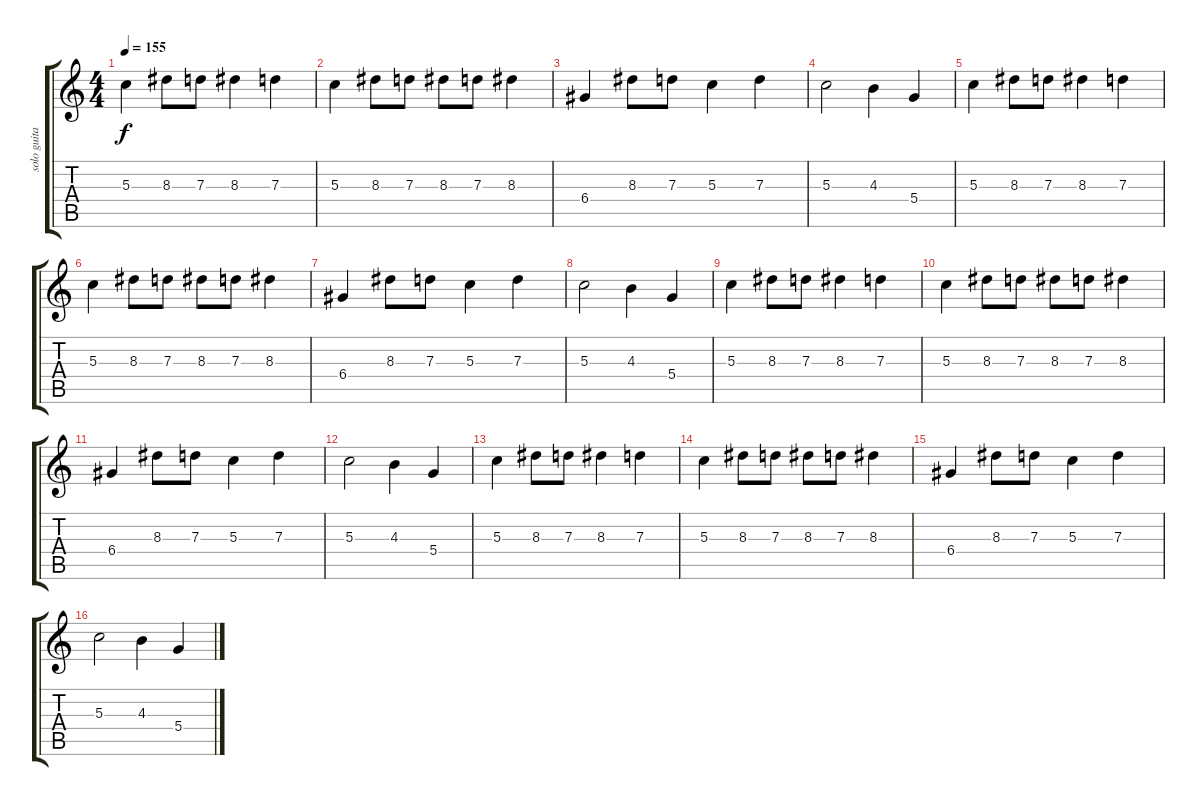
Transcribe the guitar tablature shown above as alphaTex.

\track ("solo guitar" "solo guita") {instrument distortionguitar}
\staff {score tabs}
\tuning (E4 B3 G3 D3 A2 E2) {hide}
\ts (4 4)
\tempo 155
\clef g2
\ks c
5.3.4{dy f instrument distortionguitar} 8.3.8 7.3.8 8.3.4 7.3.4 |
5.3.4 8.3.8 7.3.8 8.3.8 7.3.8 8.3.4 |
6.4.4 8.3.8 7.3.8 5.3.4 7.3.4 |
5.3.2 4.3.4 5.4.4 |
5.3.4 8.3.8 7.3.8 8.3.4 7.3.4 |
5.3.4 8.3.8 7.3.8 8.3.8 7.3.8 8.3.4 |
6.4.4 8.3.8 7.3.8 5.3.4 7.3.4 |
5.3.2 4.3.4 5.4.4 |
5.3.4 8.3.8 7.3.8 8.3.4 7.3.4 |
5.3.4 8.3.8 7.3.8 8.3.8 7.3.8 8.3.4 |
6.4.4 8.3.8 7.3.8 5.3.4 7.3.4 |
5.3.2 4.3.4 5.4.4 |
5.3.4 8.3.8 7.3.8 8.3.4 7.3.4 |
5.3.4 8.3.8 7.3.8 8.3.8 7.3.8 8.3.4 |
6.4.4 8.3.8 7.3.8 5.3.4 7.3.4 |
5.3.2 4.3.4 5.4.4
